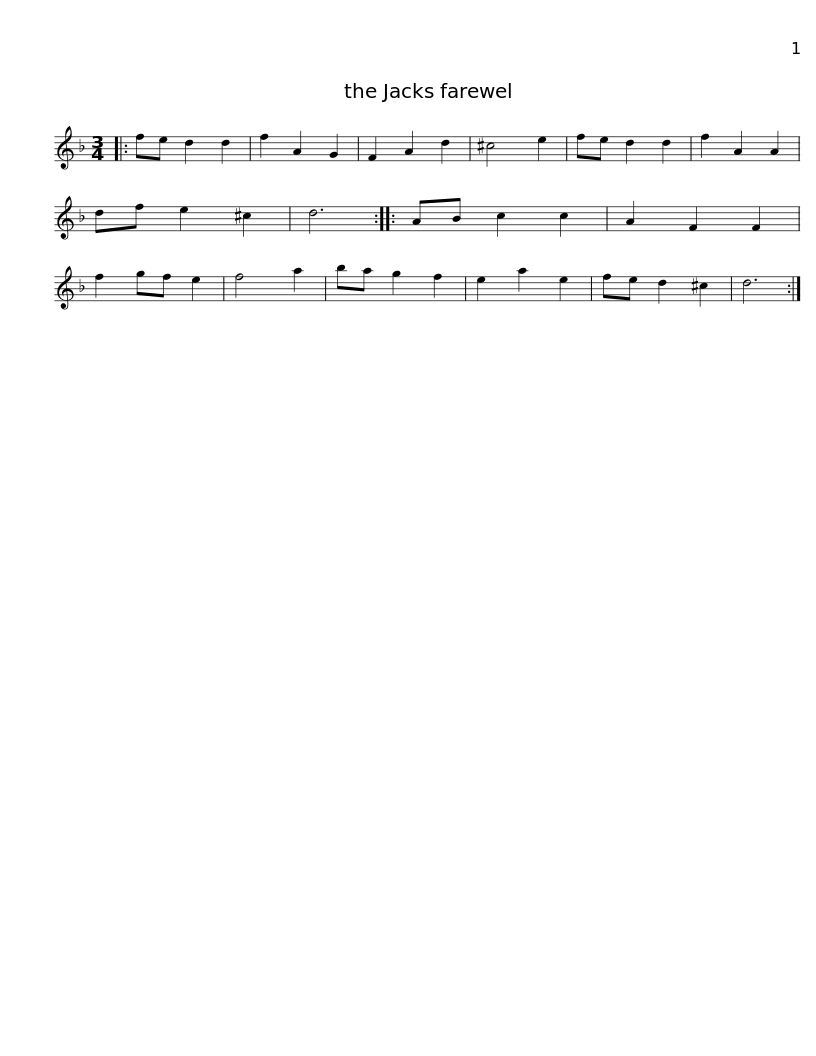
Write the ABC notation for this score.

X:1
L:1/8
M:3/4
I:linebreak $
K:Dmin
V:1 treble
V:1
|: fe d2 d2 | f2 A2 G2 | F2 A2 d2 | ^c4 e2 | fe d2 d2 | %5
 f2 A2 A2 | df e2 ^c2 | d6 :: AB c2 c2 | A2 F2 F2 | %10
 f2 gf e2 |$ f4 a2 | ba g2 f2 | e2 a2 e2 | fe d2 ^c2 | %15
 d6 :| %16
